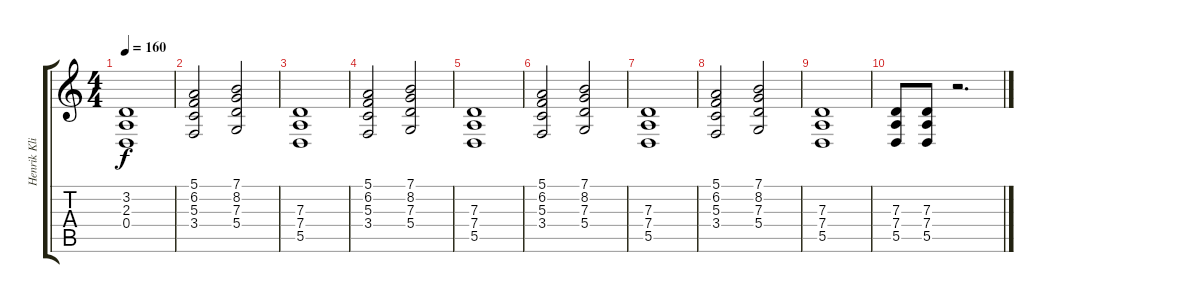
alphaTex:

\track ("Henrik Klingenberg" "Henrik Kli") {instrument acousticgrandpiano}
\staff {score tabs}
\tuning (E4 B3 G3 D3 A2 E2) {hide}
\ts (4 4)
\tempo 160
\clef g2
\ks c
(3.2 2.3 0.4).1{dy f volume 16 instrument stringensemble1} |
(5.1 6.2 5.3 3.4).2 (7.1 8.2 7.3 5.4).2 |
(7.3 7.4 5.5).1 |
(5.1 6.2 5.3 3.4).2 (7.1 8.2 7.3 5.4).2 |
(7.3 7.4 5.5).1 |
(5.1 6.2 5.3 3.4).2 (7.1 8.2 7.3 5.4).2 |
(7.3 7.4 5.5).1 |
(5.1 6.2 5.3 3.4).2 (7.1 8.2 7.3 5.4).2 |
(7.3 7.4 5.5).1 |
(7.3 7.4 5.5).8 (7.3 7.4 5.5).8 r.2{d}
